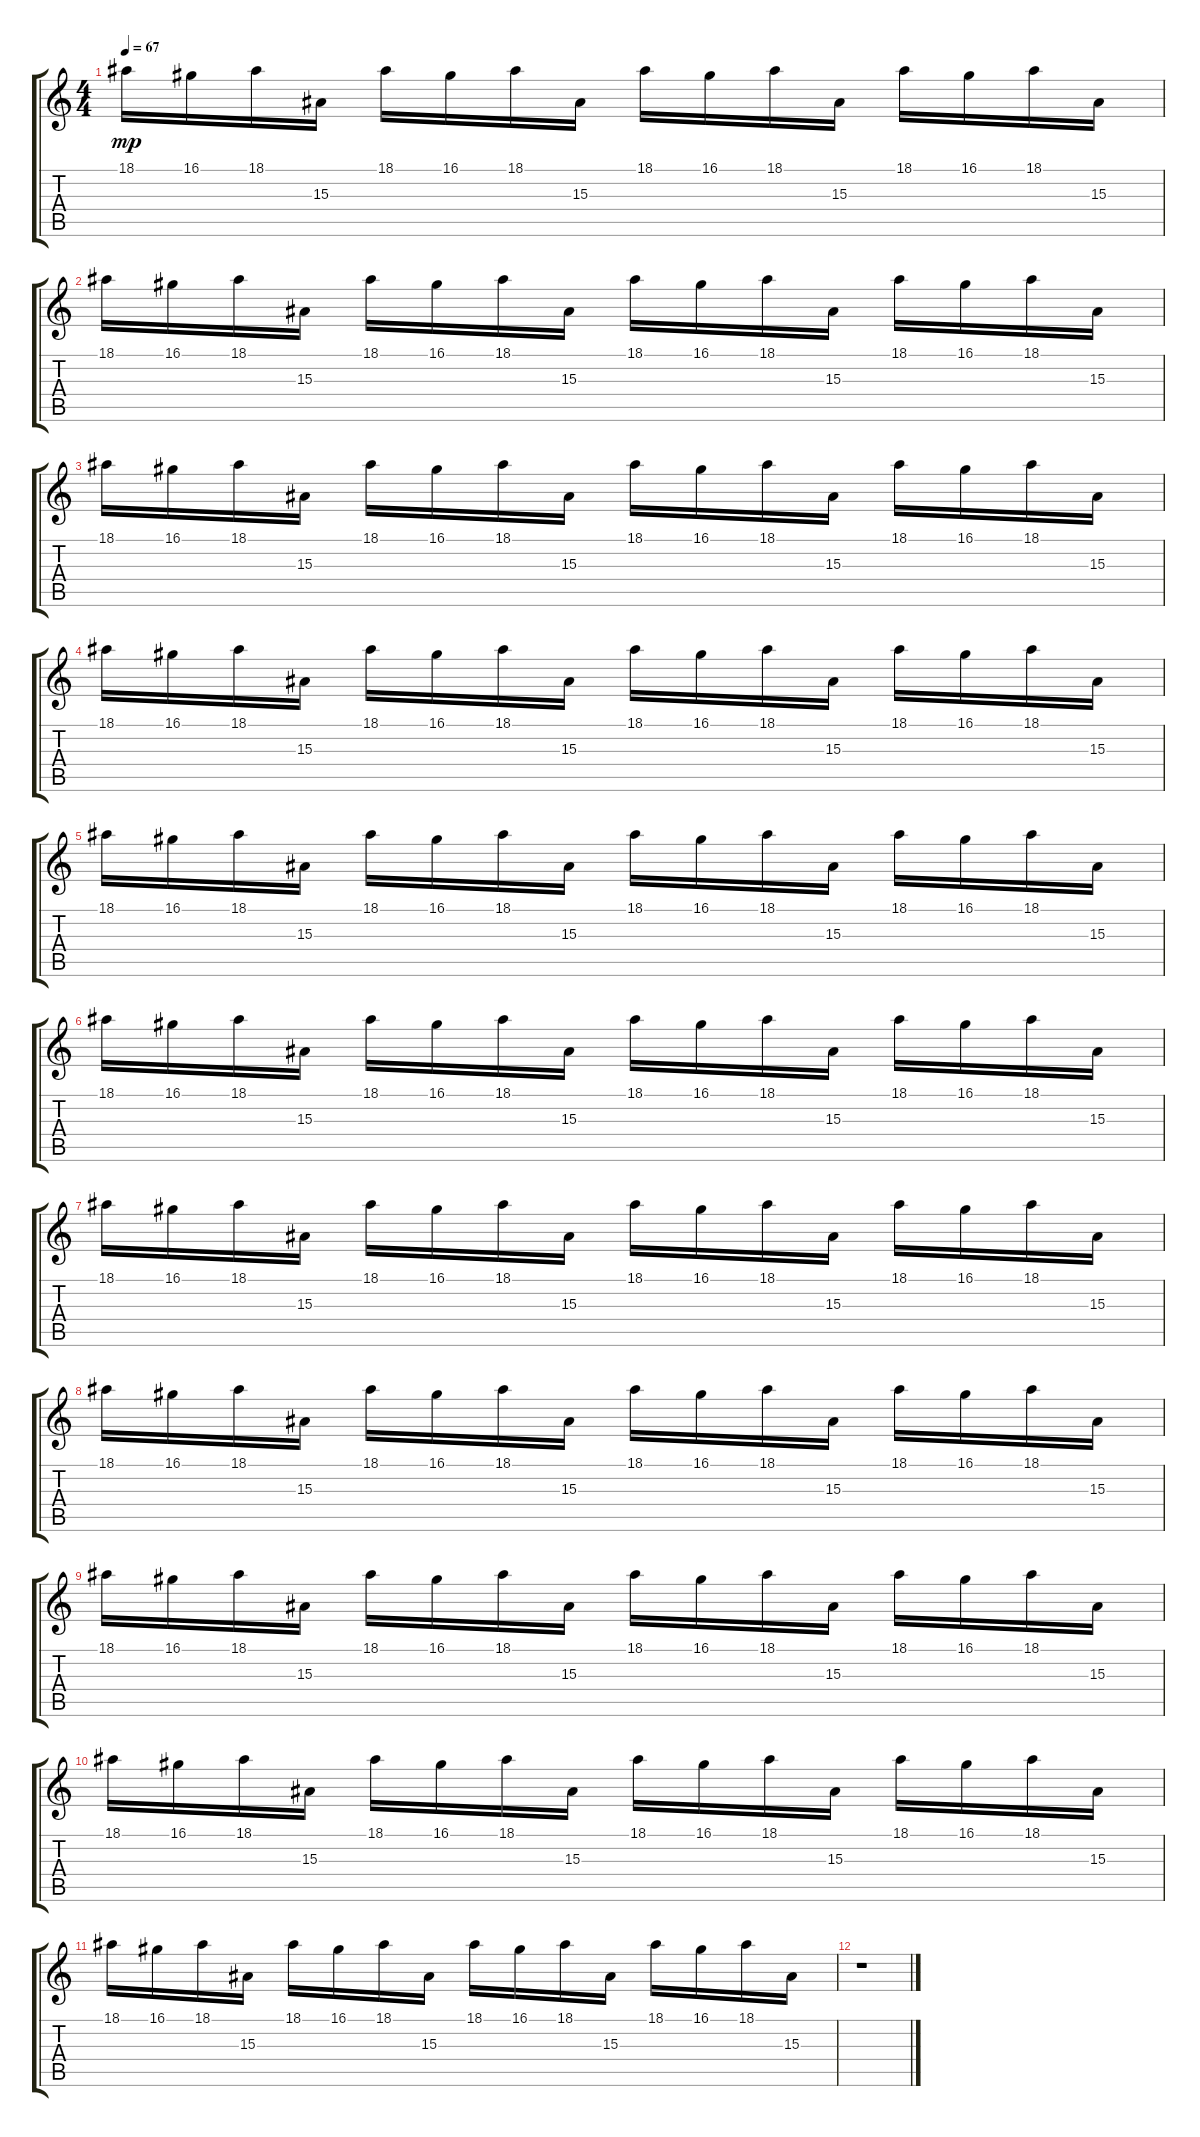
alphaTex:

\track "" {instrument taikodrum}
\staff {score tabs}
\tuning (E4 B3 G3 D3 A2 E2) {hide}
\ts (4 4)
\tempo 67
\clef g2
\ks c
18.1.16{dy mp} 16.1.16 18.1.16 15.3.16 18.1.16 16.1.16 18.1.16 15.3.16 18.1.16 16.1.16 18.1.16 15.3.16 18.1.16 16.1.16 18.1.16 15.3.16 |
18.1.16 16.1.16 18.1.16 15.3.16 18.1.16 16.1.16 18.1.16 15.3.16 18.1.16 16.1.16 18.1.16 15.3.16 18.1.16 16.1.16 18.1.16 15.3.16 |
18.1.16 16.1.16 18.1.16 15.3.16 18.1.16 16.1.16 18.1.16 15.3.16 18.1.16 16.1.16 18.1.16 15.3.16 18.1.16 16.1.16 18.1.16 15.3.16 |
18.1.16 16.1.16 18.1.16 15.3.16 18.1.16 16.1.16 18.1.16 15.3.16 18.1.16 16.1.16 18.1.16 15.3.16 18.1.16 16.1.16 18.1.16 15.3.16 |
18.1.16 16.1.16 18.1.16 15.3.16 18.1.16 16.1.16 18.1.16 15.3.16 18.1.16 16.1.16 18.1.16 15.3.16 18.1.16 16.1.16 18.1.16 15.3.16 |
18.1.16 16.1.16 18.1.16 15.3.16 18.1.16 16.1.16 18.1.16 15.3.16 18.1.16 16.1.16 18.1.16 15.3.16 18.1.16 16.1.16 18.1.16 15.3.16 |
18.1.16 16.1.16 18.1.16 15.3.16 18.1.16 16.1.16 18.1.16 15.3.16 18.1.16 16.1.16 18.1.16 15.3.16 18.1.16 16.1.16 18.1.16 15.3.16 |
18.1.16 16.1.16 18.1.16 15.3.16 18.1.16 16.1.16 18.1.16 15.3.16 18.1.16 16.1.16 18.1.16 15.3.16 18.1.16 16.1.16 18.1.16 15.3.16 |
18.1.16 16.1.16 18.1.16 15.3.16 18.1.16 16.1.16 18.1.16 15.3.16 18.1.16 16.1.16 18.1.16 15.3.16 18.1.16 16.1.16 18.1.16 15.3.16 |
18.1.16 16.1.16 18.1.16 15.3.16 18.1.16 16.1.16 18.1.16 15.3.16 18.1.16 16.1.16 18.1.16 15.3.16 18.1.16 16.1.16 18.1.16 15.3.16 |
18.1.16 16.1.16 18.1.16 15.3.16 18.1.16 16.1.16 18.1.16 15.3.16 18.1.16 16.1.16 18.1.16 15.3.16 18.1.16 16.1.16 18.1.16 15.3.16 |
r.1
